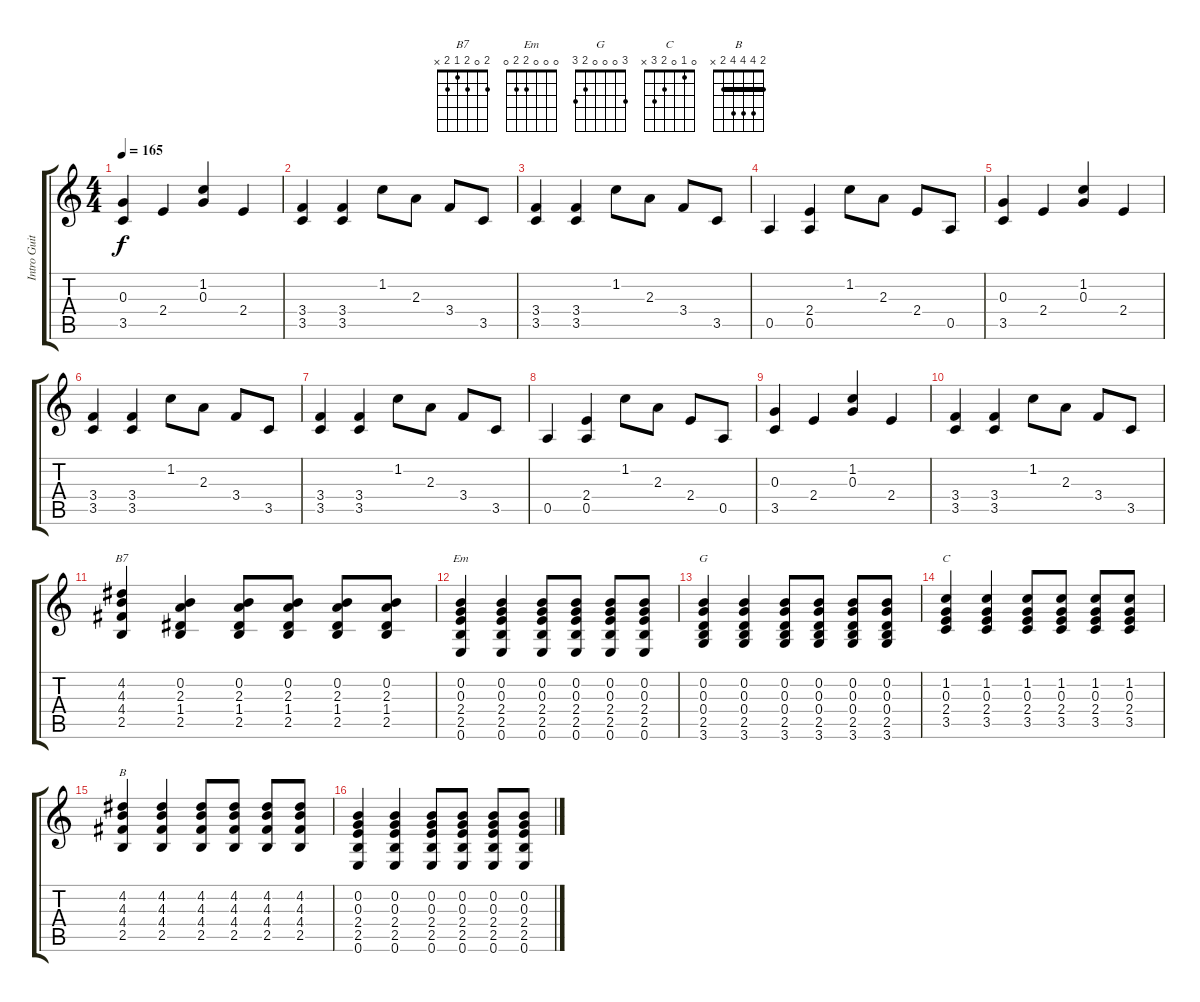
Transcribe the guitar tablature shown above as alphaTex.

\track ("Intro Guitar" "Intro Guit") {instrument acousticguitarsteel}
\staff {score tabs}
\tuning (E4 B3 G3 D3 A2 E2) {hide}
\chord ("B7" 2 0 2 1 2 x)
\chord ("Em" 0 0 0 2 2 0)
\chord ("G" 3 0 0 0 2 3)
\chord ("C" 0 1 0 2 3 x)
\chord ("B" 2 4 4 4 2 x) {barre 2}
\ts (4 4)
\tempo 165
\clef g2
\ks c
(0.3 3.5).4{dy f} 2.4.4 (1.2 0.3).4 2.4.4 |
(3.4 3.5).4 (3.4 3.5).4 1.2.8 2.3.8 3.4.8 3.5.8 |
(3.4 3.5).4 (3.4 3.5).4 1.2.8 2.3.8 3.4.8 3.5.8 |
0.5.4 (2.4 0.5).4 1.2.8 2.3.8 2.4.8 0.5.8 |
(0.3 3.5).4 2.4.4 (1.2 0.3).4 2.4.4 |
(3.4 3.5).4 (3.4 3.5).4 1.2.8 2.3.8 3.4.8 3.5.8 |
(3.4 3.5).4 (3.4 3.5).4 1.2.8 2.3.8 3.4.8 3.5.8 |
0.5.4 (2.4 0.5).4 1.2.8 2.3.8 2.4.8 0.5.8 |
(0.3 3.5).4 2.4.4 (1.2 0.3).4 2.4.4 |
(3.4 3.5).4 (3.4 3.5).4 1.2.8 2.3.8 3.4.8 3.5.8 |
(4.2 4.3 4.4 2.5).4{ch "B7"} (0.2 2.3 1.4 2.5).4 (0.2 2.3 1.4 2.5).8 (0.2 2.3 1.4 2.5).8 (0.2 2.3 1.4 2.5).8 (0.2 2.3 1.4 2.5).8 |
(0.2 0.3 2.4 2.5 0.6).4{ch "Em"} (0.2 0.3 2.4 2.5 0.6).4 (0.2 0.3 2.4 2.5 0.6).8 (0.2 0.3 2.4 2.5 0.6).8 (0.2 0.3 2.4 2.5 0.6).8 (0.2 0.3 2.4 2.5 0.6).8 |
(0.2 0.3 0.4 2.5 3.6).4{ch "G"} (0.2 0.3 0.4 2.5 3.6).4 (0.2 0.3 0.4 2.5 3.6).8 (0.2 0.3 0.4 2.5 3.6).8 (0.2 0.3 0.4 2.5 3.6).8 (0.2 0.3 0.4 2.5 3.6).8 |
(1.2 0.3 2.4 3.5).4{ch "C"} (1.2 0.3 2.4 3.5).4 (1.2 0.3 2.4 3.5).8 (1.2 0.3 2.4 3.5).8 (1.2 0.3 2.4 3.5).8 (1.2 0.3 2.4 3.5).8 |
(4.2 4.3 4.4 2.5).4{ch "B"} (4.2 4.3 4.4 2.5).4 (4.2 4.3 4.4 2.5).8 (4.2 4.3 4.4 2.5).8 (4.2 4.3 4.4 2.5).8 (4.2 4.3 4.4 2.5).8 |
(0.2 0.3 2.4 2.5 0.6).4 (0.2 0.3 2.4 2.5 0.6).4 (0.2 0.3 2.4 2.5 0.6).8 (0.2 0.3 2.4 2.5 0.6).8 (0.2 0.3 2.4 2.5 0.6).8 (0.2 0.3 2.4 2.5 0.6).8
